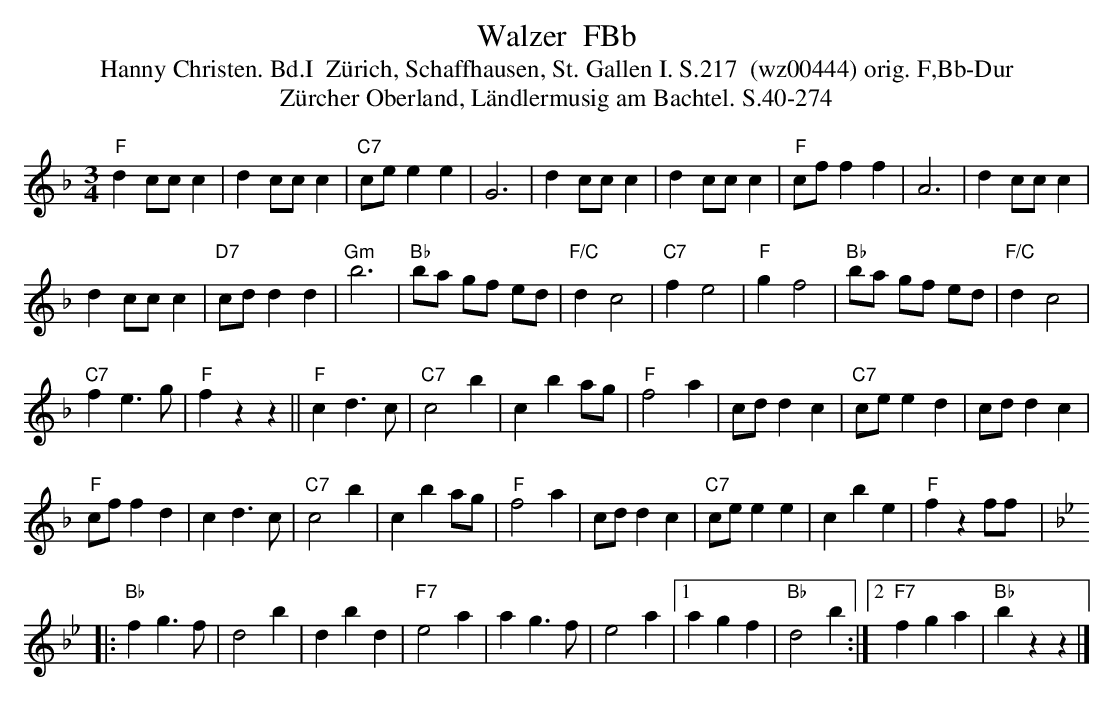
X:1
T: Walzer  FBb
T:Hanny Christen. Bd.I  Z\"urich, Schaffhausen, St. Gallen I. S.217  (wz00444) orig. F,Bb-Dur
T: Z\"urcher Oberland, L\"andlermusig am Bachtel. S.40-274
M:3/4
L:1/4
K:F %%MIDI gchordon
"F"dc/c/c | dc/c/ c | "C7"c/e/ee | G3 | dc/c/c | dc/c/ c |"F"c/f/ff | A3 | dc/c/c |
dc/c/ c | "D7"c/d/dd | "Gm"b3 | "Bb"b/a/ g/f/ e/d/ | "F/C"dc2 | "C7"fe2 | "F"gf2 |  "Bb"b/a/ g/f/ e/d/ | "F/C"dc2 |
"C7"fe>g | "F"fzz || "F"cd>c | "C7"c2b | cba/g/ | "F"f2a | c/d/dc | "C7"c/e/ed | c/d/dc |
"F"c/f/fd | cd>c | "C7"c2b | cba/g/ | "F"f2a | c/d/dc | "C7"c/e/ee | cbe | "F"fzf/f/ |: [K:Bb]
"Bb"fg>f | d2b | dbd | "F7"e2a | ag>f | e2a |1 agf | "Bb"d2b :|2 "F7"fga | "Bb"bzz |]
